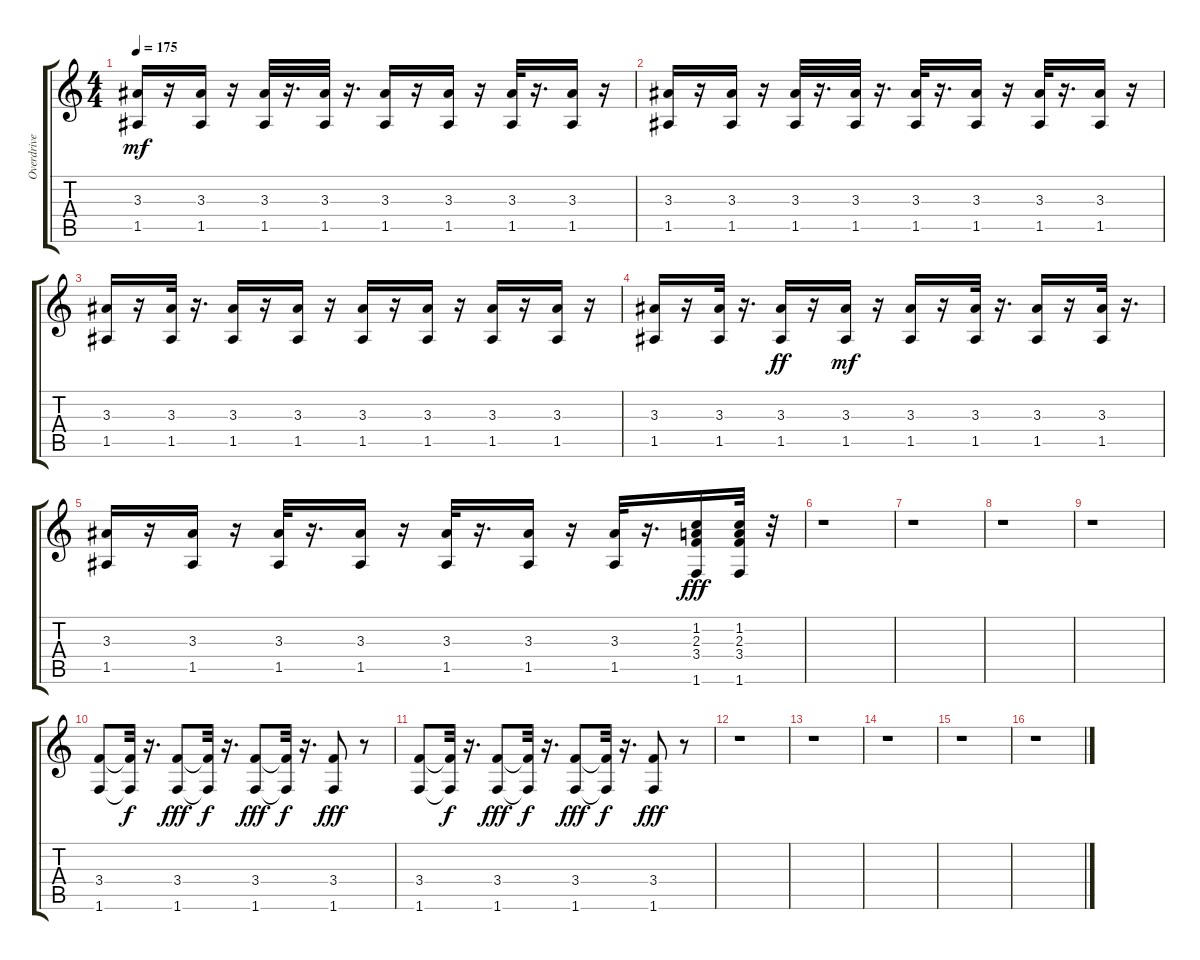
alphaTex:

\track ("Overdrive" "Overdrive") {instrument overdrivenguitar}
\staff {score tabs}
\tuning (E4 B3 G3 D3 A2 E2) {hide}
\ts (4 4)
\tempo 175
\clef g2
\ks c
(3.3 1.5).16{dy mf} r.16 (3.3 1.5).16 r.16 (3.3 1.5).32 r.16{d} (3.3 1.5).32 r.16{d} (3.3 1.5).16 r.16 (3.3 1.5).16 r.16 (3.3 1.5).32 r.16{d} (3.3 1.5).16 r.16 |
(3.3 1.5).16 r.16 (3.3 1.5).16 r.16 (3.3 1.5).32 r.16{d} (3.3 1.5).32 r.16{d} (3.3 1.5).32 r.16{d} (3.3 1.5).16 r.16 (3.3 1.5).32 r.16{d} (3.3 1.5).16 r.16 |
(3.3 1.5).16 r.16 (3.3 1.5).32 r.16{d} (3.3 1.5).16 r.16 (3.3 1.5).16 r.16 (3.3 1.5).16 r.16 (3.3 1.5).16 r.16 (3.3 1.5).16 r.16 (3.3 1.5).16 r.16 |
(3.3 1.5).16 r.16 (3.3 1.5).32 r.16{d} (3.3 1.5).16{dy ff} r.16 (3.3 1.5).16{dy mf} r.16 (3.3 1.5).16 r.16 (3.3 1.5).32 r.16{d} (3.3 1.5).16 r.16 (3.3 1.5).32 r.16{d} |
(3.3 1.5).16 r.16 (3.3 1.5).16 r.16 (3.3 1.5).32 r.16{d} (3.3 1.5).16 r.16 (3.3 1.5).32 r.16{d} (3.3 1.5).16 r.16 (3.3 1.5).32 r.16{d} (1.2 2.3 3.4 1.6).16{dy fff} (1.2 2.3 3.4 1.6).32 r.32 |
r.1 |
r.1 |
r.1 |
r.1 |
(3.4 1.6).8 (3.4{t} 1.6{t}).32{dy f} r.16{d} (3.4 1.6).8{dy fff} (3.4{t} 1.6{t}).32{dy f} r.16{d} (3.4 1.6).8{dy fff} (3.4{t} 1.6{t}).32{dy f} r.16{d} (3.4 1.6).8{dy fff} r.8 |
(3.4 1.6).8 (3.4{t} 1.6{t}).32{dy f} r.16{d} (3.4 1.6).8{dy fff} (3.4{t} 1.6{t}).32{dy f} r.16{d} (3.4 1.6).8{dy fff} (3.4{t} 1.6{t}).32{dy f} r.16{d} (3.4 1.6).8{dy fff} r.8 |
r.1 |
r.1 |
r.1 |
r.1 |
r.1
